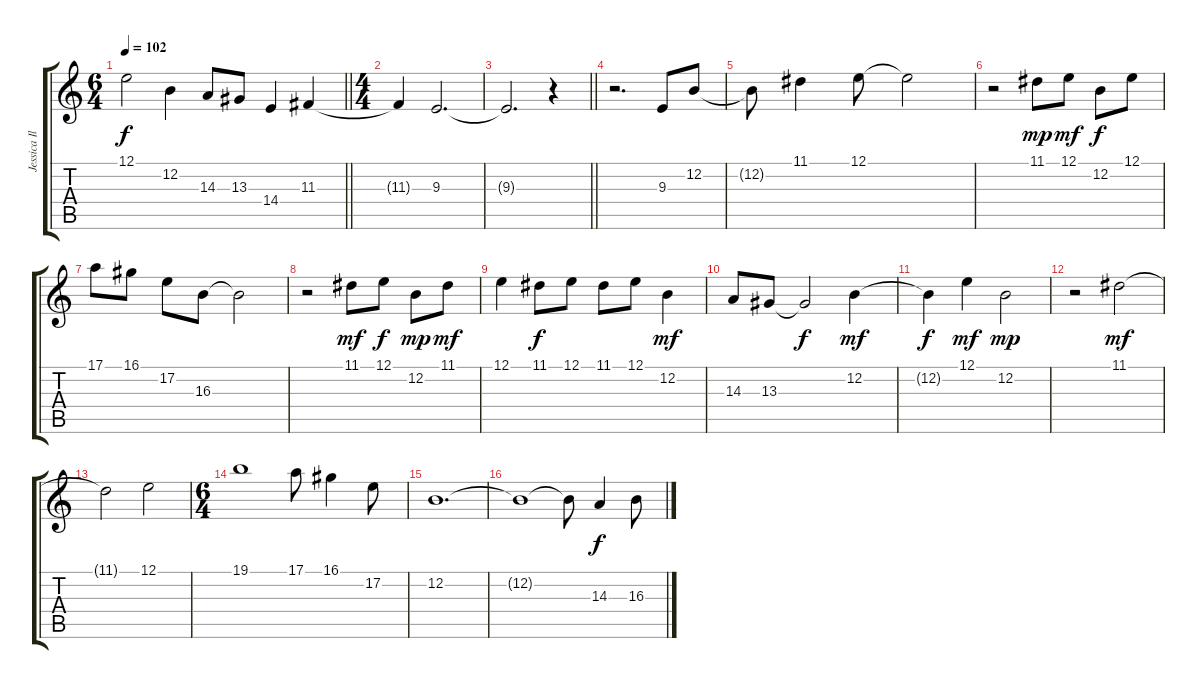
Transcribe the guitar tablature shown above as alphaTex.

\track ("Jessica Ilbert" "Jessica Il") {instrument oboe}
\staff {score tabs}
\tuning (E4 B3 G3 D3 A2 E2) {hide}
\ts (6 4)
\tempo 102
\clef g2
\barLineRight lightlight
\ks c
12.1{t}.2{dy f volume 7} 12.2.4 14.3.8 13.3.8 14.4.4{volume 5} 11.3.4 |
\ts (4 4)
11.3{t}.4 9.3.2{d} |
\barLineRight lightlight
9.3{t}.2{d volume 3} r.4 |
\section ("" "")
r.2{d volume 7 balance 8} 9.3.8 12.2.8 |
12.2{t}.8 11.1.4{balance 10} 12.1.8{balance 12} 12.1{t}.2{volume 2} |
r.2{volume 7 balance 10} 11.1.8{dy mp} 12.1.8{dy mf} 12.2.8{dy f} 12.1.8 |
17.1.8 16.1.8 17.2.8 16.3.8 16.3{t}.2{volume 2} |
r.2{volume 7 balance 3} 11.1.8{dy mf} 12.1.8{dy f} 12.2.8{dy mp} 11.1.8{dy mf} |
12.1.4 11.1.8{dy f} 12.1.8 11.1.8 12.1.8 12.2.4{dy mf} |
14.3.8 13.3.8 13.3{t}.2{dy f} 12.2.4{dy mf} |
12.2{t}.4{dy f} 12.1.4{dy mf} 12.2.2{dy mp} |
r.2{volume 5 balance 9} 11.1.2{dy mf} |
11.1{t}.2 12.1.2 |
\ts (6 4)
19.1.1 17.1.8 16.1.4 17.2.8 |
12.2.1{d} |
12.2{t}.1{volume 7 balance 5} 12.2{t}.8 14.3.4{dy f} 16.3.8
